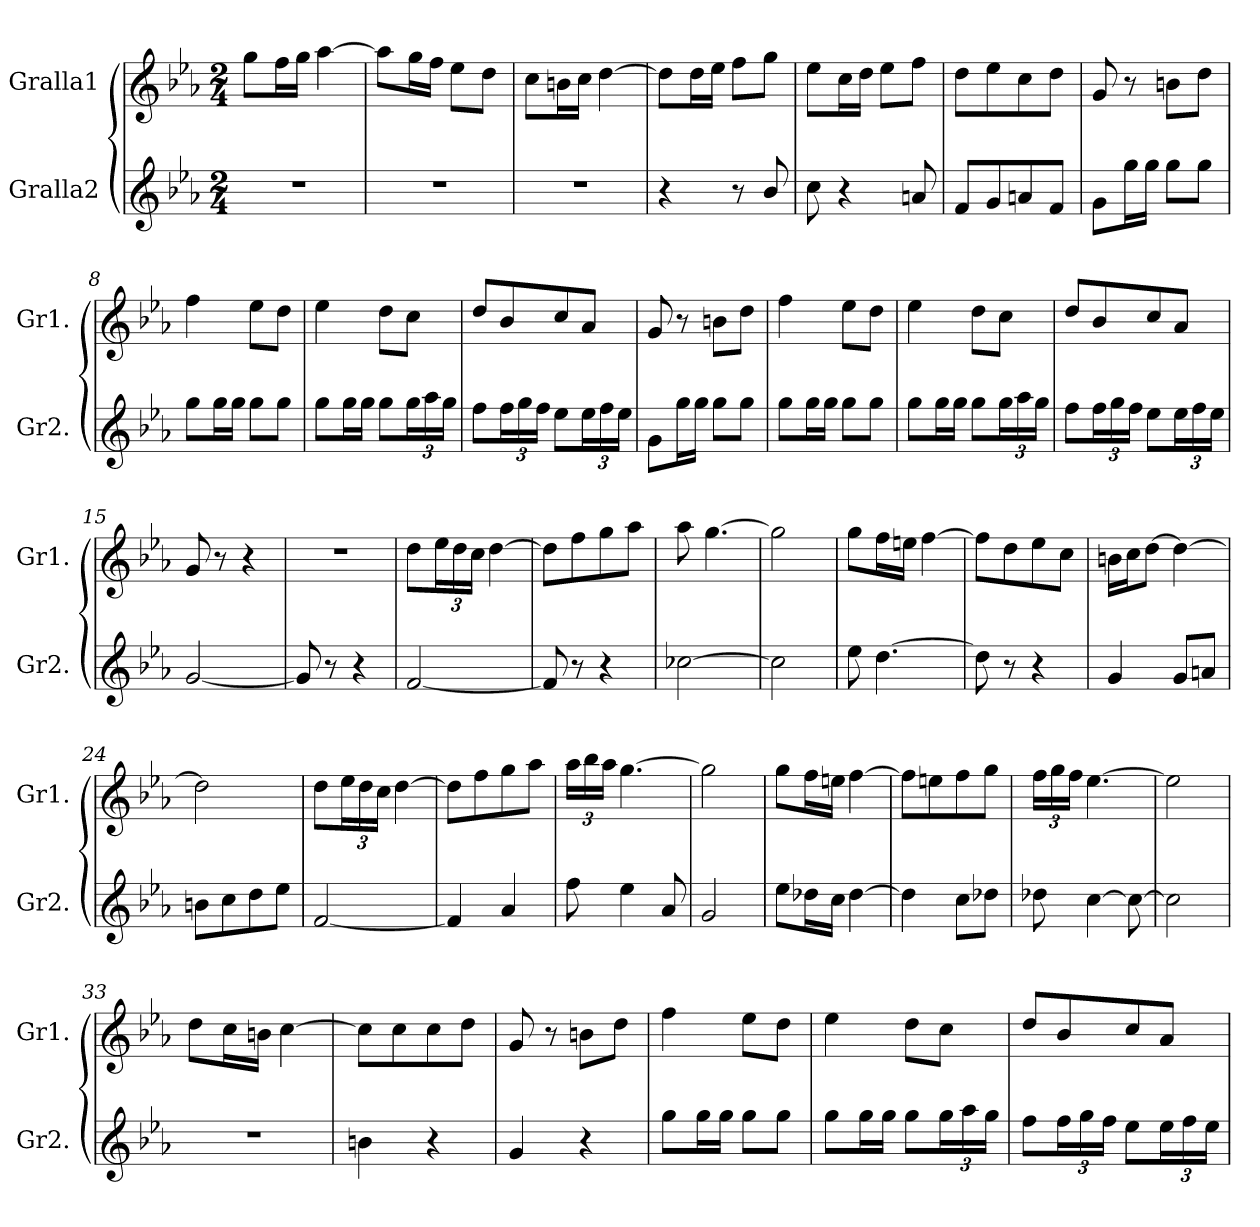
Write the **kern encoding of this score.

**kern	**kern
*part2	*part1
*staff2	*staff1
*I"Gralla2	*I"Gralla1
*I'Gr2.	*I'Gr1.
*clefG2	*clefG2
*k[b-e-a-]	*k[b-e-a-]
*M2/4	*M2/4
=1	=1
2r	8gg\L
.	16ff\L
.	16gg\JJ
.	[4aa-\
=2	=2
2r	8aa-\L]
.	16gg\L
.	16ff\JJ
.	8ee-\L
.	8dd\J
=3	=3
2r	8cc\L
.	16bn\L
.	16cc\JJ
.	[4dd\
=4	=4
4r	8dd\L]
.	16dd\L
.	16ee-\JJ
8r	8ff\L
8b-/	8gg\J
=5	=5
8cc\	8ee-\L
4r	16cc\L
.	16dd\JJ
.	8ee-\L
8an/	8ff\J
=6	=6
8f/L	8dd\L
8g/	8ee-\
8an/	8cc\
8f/J	8dd\J
=7	=7
8g\L	8g/
16gg\L	8r
16gg\JJ	.
8gg\L	8bn\L
8gg\J	8dd\J
!!LO:LB:g=z
=8	=8
8gg\L	4ff\
16gg\L	.
16gg\JJ	.
8gg\L	8ee-\L
8gg\J	8dd\J
=9	=9
8gg\L	4ee-\
16gg\L	.
16gg\JJ	.
8gg\L	8dd\L
*Xbrackettup	*
24gg\L	8cc\J
24aa-\	.
24gg\JJ	.
=10	=10
8ff\L	8dd/L
24ff\L	8b-/
24gg\	.
24ff\JJ	.
8ee-\L	8cc/
24ee-\L	8a-/J
24ff\	.
24ee-\JJ	.
=11	=11
8g\L	8g/
16gg\L	8r
16gg\JJ	.
8gg\L	8bn\L
8gg\J	8dd\J
=12	=12
8gg\L	4ff\
16gg\L	.
16gg\JJ	.
8gg\L	8ee-\L
8gg\J	8dd\J
=13	=13
8gg\L	4ee-\
16gg\L	.
16gg\JJ	.
8gg\L	8dd\L
24gg\L	8cc\J
24aa-\	.
24gg\JJ	.
!!LO:LB:g=z
=14	=14
8ff\L	8dd/L
24ff\L	8b-/
24gg\	.
24ff\JJ	.
8ee-\L	8cc/
24ee-\L	8a-/J
24ff\	.
24ee-\JJ	.
=15	=15
[2g/	8g/
.	8r
.	4r
=16	=16
8g/]	2r
8r	.
4r	.
=17	=17
[2f/	8dd\L
*	*Xbrackettup
.	24ee-\L
.	24dd\
.	24cc\JJ
.	[4dd\
=18	=18
8f/]	8dd\L]
8r	8ff\
4r	8gg\
.	8aa-\J
=19	=19
[2cc-X\	8aa-\
.	[4.gg\
=20	=20
2cc-\]	2gg\]
=21	=21
8ee-\	8gg\L
[4.dd\	16ff\L
.	16een\JJ
.	[4ff\
!!LO:LB:g=z
=22	=22
8dd\]	8ff\L]
8r	8dd\
4r	8ee-\
.	8cc\J
=23	=23
4g/	16bn\LL
.	16cc\J
.	[8dd\J
8g/L	4dd\_
8an/J	.
=24	=24
8bn\L	2dd\]
8cc\	.
8dd\	.
8ee-\J	.
=25	=25
[2f/	8dd\L
.	24ee-\L
.	24dd\
.	24cc\JJ
.	[4dd\
=26	=26
4f/]	8dd\L]
.	8ff\
4a-/	8gg\
.	8aa-\J
=27	=27
8ff\	24aa-\LL
.	24bb-\
.	24aa-\JJ
4ee-\	[4.gg\
8a-/	.
=28	=28
2g/	2gg\]
=29	=29
8ee-\L	8gg\L
16dd-X\L	16ff\L
16cc\JJ	16een\JJ
[4dd-\	[4ff\
!!LO:LB:g=z
=30	=30
4dd-\]	8ff\L]
.	8een\
8cc\L	8ff\
8dd-X\J	8gg\J
=31	=31
8dd-X\	24ff\LL
.	24gg\
.	24ff\JJ
[4cc\	[4.ee-\
8cc\_	.
=32	=32
2cc\]	2ee-\]
=33	=33
2r	8dd\L
.	16cc\L
.	16bn\JJ
.	[4cc\
=34	=34
4bn\	8cc\L]
.	8cc\
4r	8cc\
.	8dd\J
=35	=35
4g/	8g/
.	8r
4r	8bn\L
.	8dd\J
=36	=36
8gg\L	4ff\
16gg\L	.
16gg\JJ	.
8gg\L	8ee-\L
8gg\J	8dd\J
=37	=37
8gg\L	4ee-\
16gg\L	.
16gg\JJ	.
8gg\L	8dd\L
24gg\L	8cc\J
24aa-\	.
24gg\JJ	.
!!LO:PB:g=z
=38	=38
8ff\L	8dd/L
24ff\L	8b-/
24gg\	.
24ff\JJ	.
8ee-\L	8cc/
24ee-\L	8a-/J
24ff\	.
24ee-\JJ	.
=	=
*-	*-
